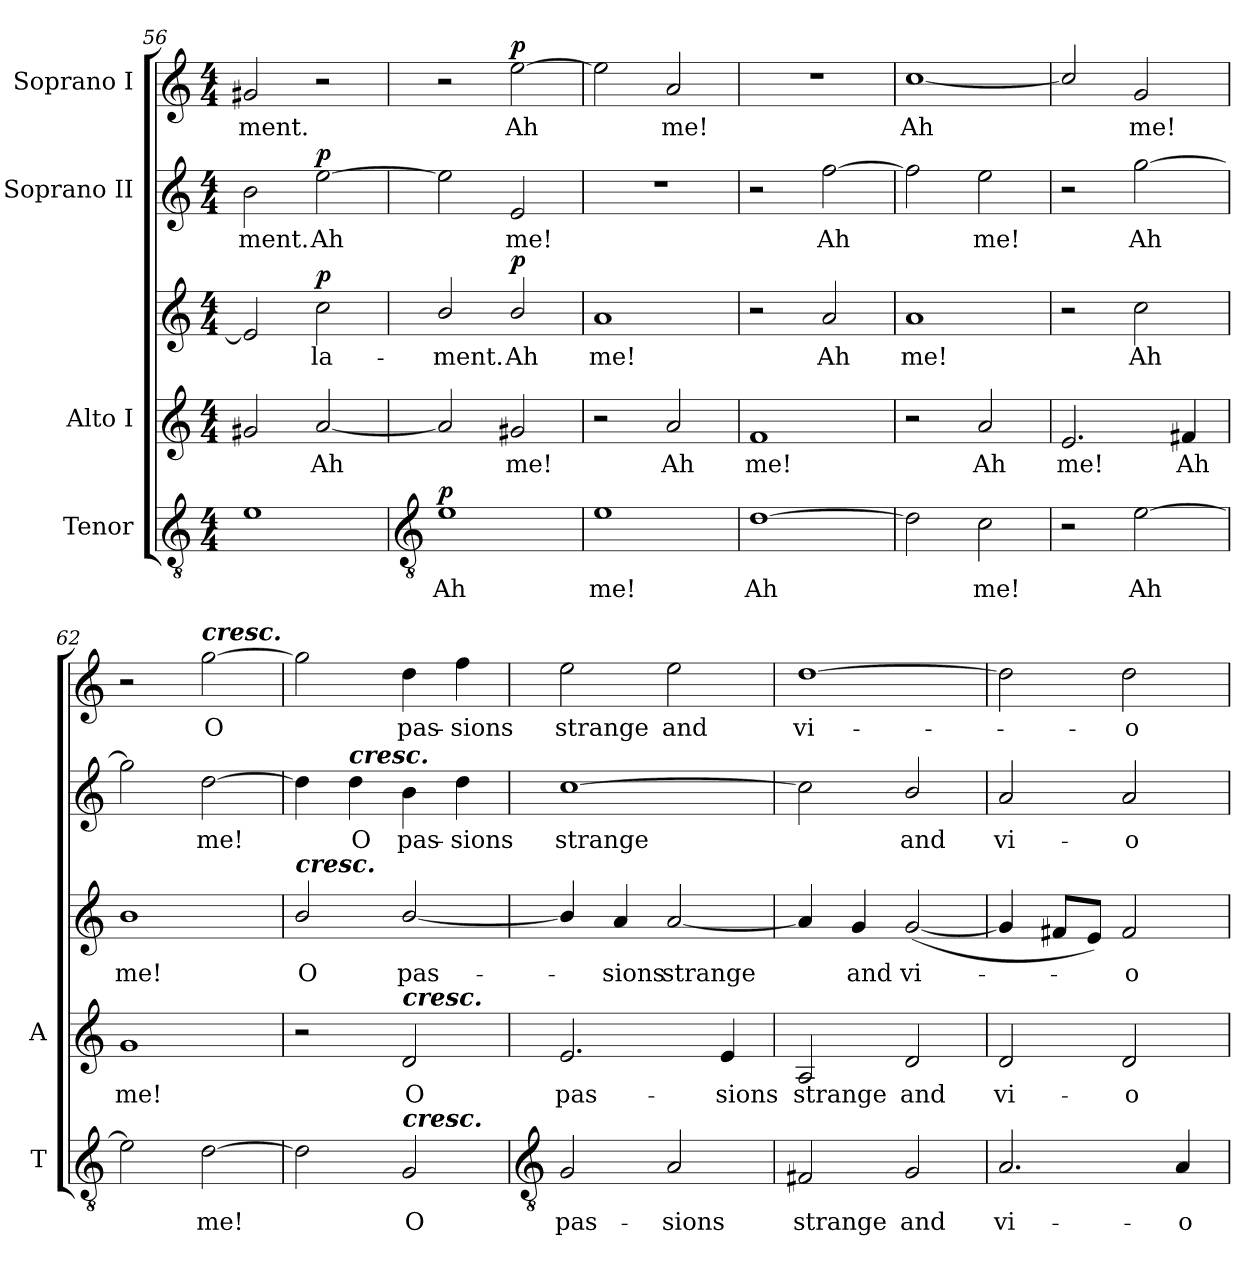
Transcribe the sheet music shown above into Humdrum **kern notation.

**kern	**text	**dynam	**kern	**text	**kern	**text	**dynam	**kern	**text	**dynam	**kern	**text	**dynam
*part4	*part4	*part4	*part3	*part3	*part3	*part3	*part3	*part2	*part2	*part2	*part1	*part1	*part1
*staff5	*staff5	*staff5	*staff4	*staff4	*staff3	*staff3	*staff3/4	*staff2	*staff2	*staff2	*staff1	*staff1	*staff1
*I"Tenor	*	*	*I"Alto I	*	*	*	*	*I"Soprano II	*	*	*I"Soprano I	*	*
*I'T	*	*	*I'A	*	*	*	*	*	*	*	*	*	*
*clefGv2	*	*	*clefG2	*	*clefG2	*	*	*clefG2	*	*	*clefG2	*	*
*k[]	*	*	*k[]	*	*k[]	*	*	*k[]	*	*	*k[]	*	*
*C:	*	*	*C:	*	*C:	*	*	*C:	*	*	*C:	*	*
*M4/4	*	*	*M4/4	*	*M4/4	*	*	*M4/4	*	*	*M4/4	*	*
=56	=56	=56	=56	=56	=56	=56	=56	=56	=56	=56	=56	=56	=56
!	!	!	!	!	!	!	!	!	!LO:LY:b	!	!	!LO:LY:b	!
1e	.	.	2g#X	.	2e]	.	.	2b	-ment.	.	2g#X	-ment.	.
!	!	!	!	!LO:LY:b	!	!LO:LY:b	!LO:DY:b=2	!	!LO:LY:b	!LO:DY:b	!	!	!
.	.	.	[2a	-Ah	2cc	la-	p	[2ee	Ah	p	2r	.	.
!!LO:LB:g=z
=57	=57	=57	=57	=57	=57	=57	=57	=57	=57	=57	=57	=57	=57
*clefGv2	*	*	*	*	*	*	*	*	*	*	*	*	*
!	!LO:LY:b	!LO:DY:b	!	!	!	!LO:LY:b	!	!	!	!	!	!	!
1e	Ah	p	2a]	.	2b/	ment.	.	2ee]	.	.	2r	.	.
!	!	!	!	!LO:LY:b	!	!LO:LY:b	!LO:DY:b	!	!LO:LY:b	!	!	!LO:LY:b	!LO:DY:b
.	.	.	2g#X	me!	2b/	Ah	p	2e	me!	.	[2ee	Ah	p
=58	=58	=58	=58	=58	=58	=58	=58	=58	=58	=58	=58	=58	=58
!	!LO:LY:b	!	!	!	!	!LO:LY:b	!	!	!	!	!	!	!
1e	me!	.	2r	.	1a	me!	.	1r	.	.	2ee]	.	.
!	!	!	!	!LO:LY:b	!	!	!	!	!	!	!	!LO:LY:b	!
.	.	.	2a	Ah	.	.	.	.	.	.	2a	me!	.
=59	=59	=59	=59	=59	=59	=59	=59	=59	=59	=59	=59	=59	=59
!	!LO:LY:b	!	!	!LO:LY:b	!	!	!	!	!	!	!	!	!
[1d	Ah	.	1f	me!	2r	.	.	2r	.	.	1r	.	.
!	!	!	!	!	!	!LO:LY:b	!	!	!LO:LY:b	!	!	!	!
.	.	.	.	.	2a	Ah	.	[2ff	Ah	.	.	.	.
=60	=60	=60	=60	=60	=60	=60	=60	=60	=60	=60	=60	=60	=60
!	!	!	!	!	!	!LO:LY:b	!	!	!	!	!	!LO:LY:b	!
2d]	.	.	2r	.	1a	me!	.	2ff]	.	.	[1cc/	Ah	.
!	!LO:LY:b	!	!	!LO:LY:b	!	!	!	!	!LO:LY:b	!	!	!	!
2c	me!	.	2a	Ah	.	.	.	2ee	me!	.	.	.	.
=61	=61	=61	=61	=61	=61	=61	=61	=61	=61	=61	=61	=61	=61
!	!	!	!	!LO:LY:b	!	!	!	!	!	!	!	!	!
2r	.	.	2.e	me!	2r	.	.	2r	.	.	2cc/]	.	.
!	!LO:LY:b	!	!	!	!	!LO:LY:b	!	!	!LO:LY:b	!	!	!LO:LY:b	!
[2e	Ah	.	.	.	2cc	Ah	.	[2gg	Ah	.	2g	me!	.
!	!	!	!	!LO:LY:b	!	!	!	!	!	!	!	!	!
.	.	.	4f#X	Ah	.	.	.	.	.	.	.	.	.
=62	=62	=62	=62	=62	=62	=62	=62	=62	=62	=62	=62	=62	=62
!	!	!	!	!LO:LY:b	!	!LO:LY:b	!	!	!	!	!	!	!
2e]	.	.	1g	me!	1b	me!	.	2gg]	.	.	2r	.	.
!	!	!	!	!	!	!	!	!	!	!	!LO:TX:a:Bi:t=cresc.	!	!
!	!LO:LY:b	!	!	!	!	!	!	!	!LO:LY:b	!	!	!LO:LY:b	!
[2d	me!	.	.	.	.	.	.	[2dd	me!	.	[2gg	O	.
=63	=63	=63	=63	=63	=63	=63	=63	=63	=63	=63	=63	=63	=63
!	!	!	!	!	!LO:TX:a:Bi:t=cresc.	!	!	!	!	!	!	!	!
!	!	!	!	!	!	!LO:LY:b	!	!	!	!	!	!	!
2d]	.	.	2r	.	2b/	O	.	4dd]	.	.	2gg]	.	.
!	!	!	!	!	!	!	!	!LO:TX:a:Bi:t=cresc.	!	!	!	!	!
!	!	!	!	!	!	!	!	!	!LO:LY:b	!	!	!	!
.	.	.	.	.	.	.	.	4dd	O	.	.	.	.
!	!	!	!LO:TX:a:Bi:t=cresc.	!	!	!	!	!	!	!	!	!	!
!LO:TX:a:Bi:t=cresc.	!	!	!	!	!	!	!	!	!	!	!	!	!
!	!LO:LY:b	!	!	!LO:LY:b	!	!LO:LY:b	!	!	!LO:LY:b	!	!	!LO:LY:b	!
2G	O	.	2d	O	[2b/	pas-	.	4b	pas-	.	4dd	pas-	.
!	!	!	!	!	!	!	!	!	!LO:LY:b	!	!	!LO:LY:b	!
.	.	.	.	.	.	.	.	4dd	-sions	.	4ff	-sions	.
!!LO:LB:g=z
=64	=64	=64	=64	=64	=64	=64	=64	=64	=64	=64	=64	=64	=64
*clefGv2	*	*	*	*	*	*	*	*	*	*	*	*	*
!	!LO:LY:b	!	!	!LO:LY:b	!	!	!	!	!LO:LY:b	!	!	!LO:LY:b	!
2G	pas-	.	2.e	pas-	4b/]	.	.	[1cc\	strange	.	2ee	strange	.
!	!	!	!	!	!	!LO:LY:b	!	!	!	!	!	!	!
.	.	.	.	.	4a	sions	.	.	.	.	.	.	.
!	!LO:LY:b	!	!	!	!	!LO:LY:b	!	!	!	!	!	!LO:LY:b	!
2A	-sions	.	.	.	[2a	strange	.	.	.	.	2ee	and	.
!	!	!	!	!LO:LY:b	!	!	!	!	!	!	!	!	!
.	.	.	4e	-sions	.	.	.	.	.	.	.	.	.
=65	=65	=65	=65	=65	=65	=65	=65	=65	=65	=65	=65	=65	=65
!	!LO:LY:b	!	!	!LO:LY:b	!	!	!	!	!	!	!	!LO:LY:b	!
2F#X	strange	.	2A	strange	4a]	.	.	2cc\]	.	.	[1dd	vi-	.
!	!	!	!	!	!	!LO:LY:b	!	!	!	!	!	!	!
.	.	.	.	.	4g	and	.	.	.	.	.	.	.
!	!LO:LY:b	!	!	!LO:LY:b	!	!LO:LY:b	!	!	!LO:LY:b	!	!	!	!
2G	and	.	2d	and	(<[2g	vi-	.	2b/	and	.	.	.	.
=66	=66	=66	=66	=66	=66	=66	=66	=66	=66	=66	=66	=66	=66
!	!LO:LY:b	!	!	!LO:LY:b	!	!	!	!	!LO:LY:b	!	!	!	!
2.A	vi-	.	2d	-vi-	4g]	.	.	2a	vi-	.	2dd]	.	.
.	.	.	.	.	8f#XL	.	.	.	.	.	.	.	.
.	.	.	.	.	8eJ)	.	.	.	.	.	.	.	.
!	!	!	!	!LO:LY:b	!	!LO:LY:b	!	!	!LO:LY:b	!	!	!LO:LY:b	!
.	.	.	2d	-o-	2f#	o-	.	2a	-o-	.	2dd	o-	.
!	!LO:LY:b	!	!	!	!	!	!	!	!	!	!	!	!
4A	-o-	.	.	.	.	.	.	.	.	.	.	.	.
=	=	=	=	=	=	=	=	=	=	=	=	=	=
*-	*-	*-	*-	*-	*-	*-	*-	*-	*-	*-	*-	*-	*-
